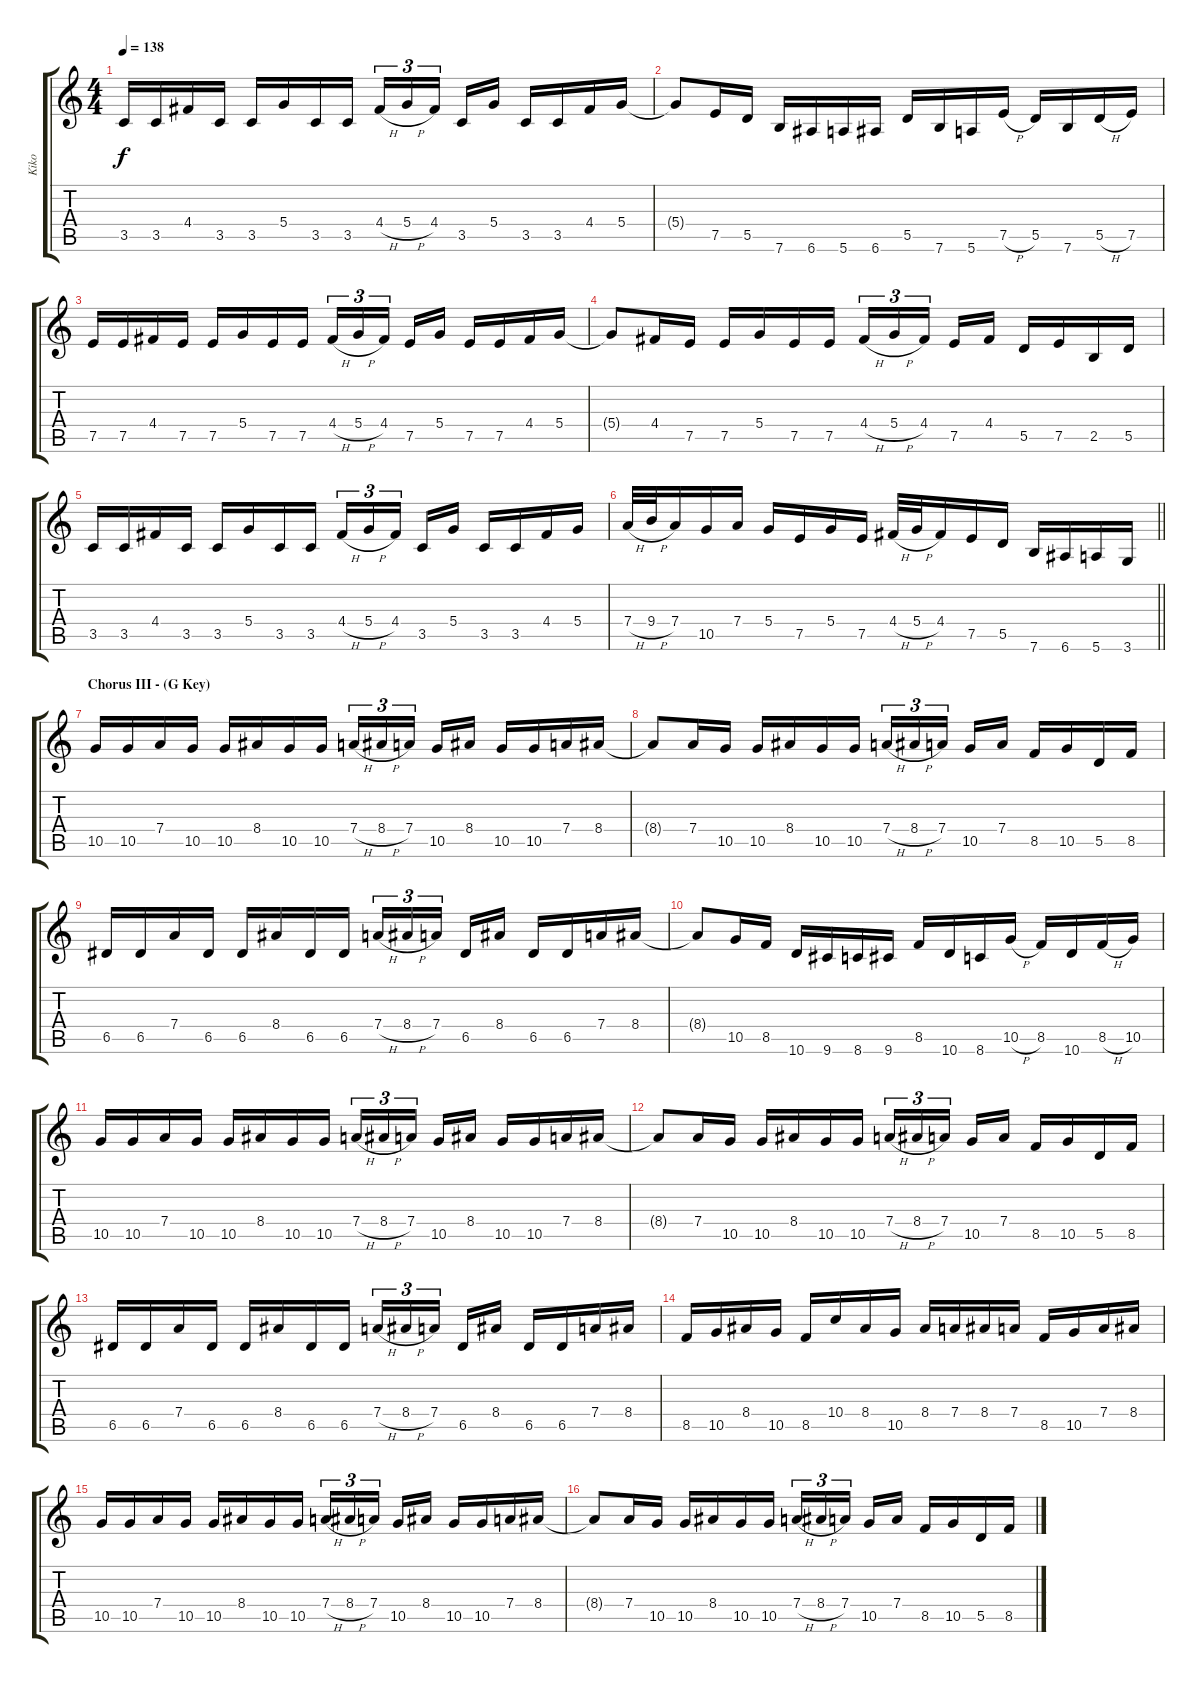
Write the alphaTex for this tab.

\track ("Kiko" "Kiko") {instrument distortionguitar}
\staff {score tabs}
\tuning (E4 B3 G3 D3 A2 E2) {hide}
\ts (4 4)
\tempo 138
\clef g2
\ks c
3.5.16{dy f} 3.5.16 4.4.16 3.5.16 3.5.16 5.4.16 3.5.16 3.5.16 4.4{h}.16{tu (3 2)} 5.4{h}.16{tu (3 2)} 4.4.16{tu (3 2) beam splitsecondary} 3.5.16 5.4.16 3.5.16 3.5.16 4.4.16 5.4.16 |
5.4{t}.8 7.5.16 5.5.16 7.6.16 6.6.16 5.6.16 6.6.16 5.5.16 7.6.16 5.6.16 7.5{h}.16 5.5.16 7.6.16 5.5{h}.16 7.5.16 |
7.5.16 7.5.16 4.4.16 7.5.16 7.5.16 5.4.16 7.5.16 7.5.16 4.4{h}.16{tu (3 2)} 5.4{h}.16{tu (3 2)} 4.4.16{tu (3 2) beam splitsecondary} 7.5.16 5.4.16 7.5.16 7.5.16 4.4.16 5.4.16 |
5.4{t}.8 4.4.16 7.5.16 7.5.16 5.4.16 7.5.16 7.5.16 4.4{h}.16{tu (3 2)} 5.4{h}.16{tu (3 2)} 4.4.16{tu (3 2) beam splitsecondary} 7.5.16 4.4.16 5.5.16 7.5.16 2.5.16 5.5.16 |
3.5.16 3.5.16 4.4.16 3.5.16 3.5.16 5.4.16 3.5.16 3.5.16 4.4{h}.16{tu (3 2)} 5.4{h}.16{tu (3 2)} 4.4.16{tu (3 2) beam splitsecondary} 3.5.16 5.4.16 3.5.16 3.5.16 4.4.16 5.4.16 |
\barLineRight lightlight
7.4{h}.32 9.4{h}.32 7.4.16 10.5.16 7.4.16 5.4.16 7.5.16 5.4.16 7.5.16 4.4{h}.32 5.4{h}.32 4.4.16 7.5.16 5.5.16 7.6.16 6.6.16 5.6.16 3.6.16 |
\section ("" "Chorus III - (G Key)")
10.5.16 10.5.16 7.4.16 10.5.16 10.5.16 8.4.16 10.5.16 10.5.16 7.4{h}.16{tu (3 2)} 8.4{h}.16{tu (3 2)} 7.4.16{tu (3 2) beam splitsecondary} 10.5.16 8.4.16 10.5.16 10.5.16 7.4.16 8.4.16 |
8.4{t}.8 7.4.16 10.5.16 10.5.16 8.4.16 10.5.16 10.5.16 7.4{h}.16{tu (3 2)} 8.4{h}.16{tu (3 2)} 7.4.16{tu (3 2) beam splitsecondary} 10.5.16 7.4.16 8.5.16 10.5.16 5.5.16 8.5.16 |
6.5.16 6.5.16 7.4.16 6.5.16 6.5.16 8.4.16 6.5.16 6.5.16 7.4{h}.16{tu (3 2)} 8.4{h}.16{tu (3 2)} 7.4.16{tu (3 2) beam splitsecondary} 6.5.16 8.4.16 6.5.16 6.5.16 7.4.16 8.4.16 |
8.4{t}.8 10.5.16 8.5.16 10.6.16 9.6.16 8.6.16 9.6.16 8.5.16 10.6.16 8.6.16 10.5{h}.16 8.5.16 10.6.16 8.5{h}.16 10.5.16 |
10.5.16 10.5.16 7.4.16 10.5.16 10.5.16 8.4.16 10.5.16 10.5.16 7.4{h}.16{tu (3 2)} 8.4{h}.16{tu (3 2)} 7.4.16{tu (3 2) beam splitsecondary} 10.5.16 8.4.16 10.5.16 10.5.16 7.4.16 8.4.16 |
8.4{t}.8 7.4.16 10.5.16 10.5.16 8.4.16 10.5.16 10.5.16 7.4{h}.16{tu (3 2)} 8.4{h}.16{tu (3 2)} 7.4.16{tu (3 2) beam splitsecondary} 10.5.16 7.4.16 8.5.16 10.5.16 5.5.16 8.5.16 |
6.5.16 6.5.16 7.4.16 6.5.16 6.5.16 8.4.16 6.5.16 6.5.16 7.4{h}.16{tu (3 2)} 8.4{h}.16{tu (3 2)} 7.4.16{tu (3 2) beam splitsecondary} 6.5.16 8.4.16 6.5.16 6.5.16 7.4.16 8.4.16 |
8.5.16 10.5.16 8.4.16 10.5.16 8.5.16 10.4.16 8.4.16 10.5.16 8.4.16 7.4.16 8.4.16 7.4.16 8.5.16 10.5.16 7.4.16 8.4.16 |
10.5.16 10.5.16 7.4.16 10.5.16 10.5.16 8.4.16 10.5.16 10.5.16 7.4{h}.16{tu (3 2)} 8.4{h}.16{tu (3 2)} 7.4.16{tu (3 2) beam splitsecondary} 10.5.16 8.4.16 10.5.16 10.5.16 7.4.16 8.4.16 |
8.4{t}.8 7.4.16 10.5.16 10.5.16 8.4.16 10.5.16 10.5.16 7.4{h}.16{tu (3 2)} 8.4{h}.16{tu (3 2)} 7.4.16{tu (3 2) beam splitsecondary} 10.5.16 7.4.16 8.5.16 10.5.16 5.5.16 8.5.16
